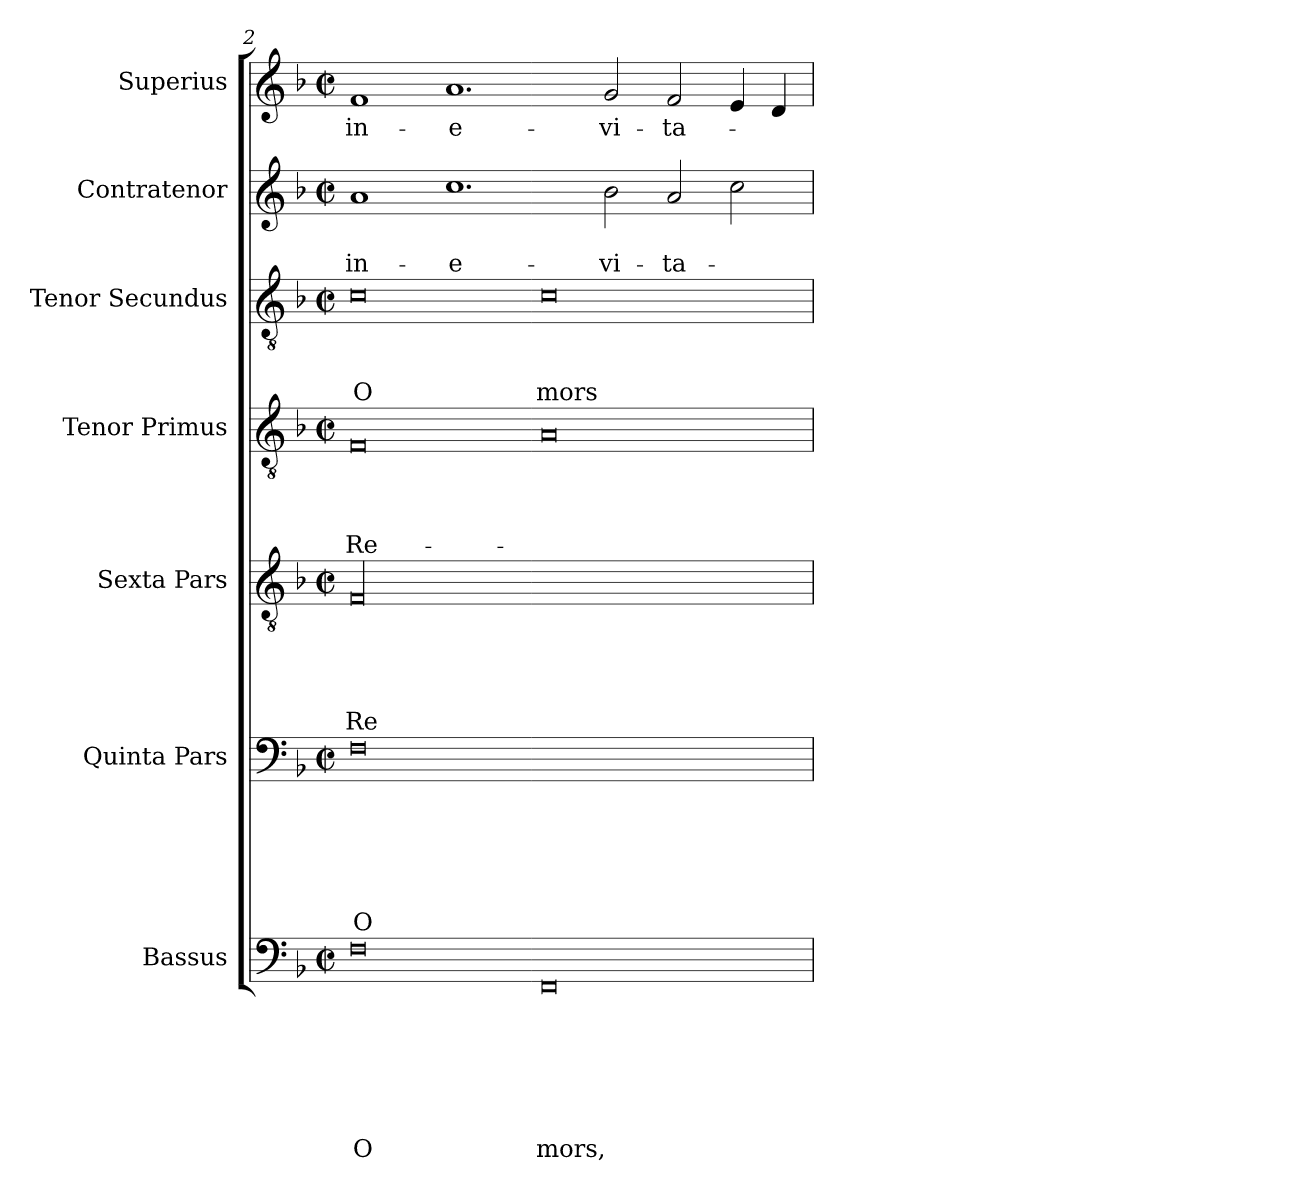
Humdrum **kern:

**kern	**text	**text	**text	**text	**text	**text	**text	**kern	**text	**text	**text	**text	**text	**text	**kern	**text	**text	**text	**text	**text	**kern	**text	**text	**text	**text	**kern	**text	**text	**text	**kern	**text	**text	**kern	**text
*part7	*part7	*part7	*part7	*part7	*part7	*part7	*part7	*part6	*part6	*part6	*part6	*part6	*part6	*part6	*part5	*part5	*part5	*part5	*part5	*part5	*part4	*part4	*part4	*part4	*part4	*part3	*part3	*part3	*part3	*part2	*part2	*part2	*part1	*part1
*staff7	*staff7	*staff7	*staff7	*staff7	*staff7	*staff7	*staff7	*staff6	*staff6	*staff6	*staff6	*staff6	*staff6	*staff6	*staff5	*staff5	*staff5	*staff5	*staff5	*staff5	*staff4	*staff4	*staff4	*staff4	*staff4	*staff3	*staff3	*staff3	*staff3	*staff2	*staff2	*staff2	*staff1	*staff1
*I"Bassus	*	*	*	*	*	*	*	*I"Quinta Pars	*	*	*	*	*	*	*I"Sexta Pars	*	*	*	*	*	*I"Tenor Primus	*	*	*	*	*I"Tenor Secundus	*	*	*	*I"Contratenor	*	*	*I"Superius	*
*clefF4	*	*	*	*	*	*	*	*clefF4	*	*	*	*	*	*	*clefGv2	*	*	*	*	*	*clefGv2	*	*	*	*	*clefGv2	*	*	*	*clefG2	*	*	*clefG2	*
*k[b-]	*	*	*	*	*	*	*	*k[b-]	*	*	*	*	*	*	*k[b-]	*	*	*	*	*	*k[b-]	*	*	*	*	*k[b-]	*	*	*	*k[b-]	*	*	*k[b-]	*
*F:	*	*	*	*	*	*	*	*F:	*	*	*	*	*	*	*F:	*	*	*	*	*	*F:	*	*	*	*	*F:	*	*	*	*F:	*	*	*F:	*
*M2/2	*	*	*	*	*	*	*	*M2/2	*	*	*	*	*	*	*M2/2	*	*	*	*	*	*M2/2	*	*	*	*	*M2/2	*	*	*	*M2/2	*	*	*M2/2	*
*met(c|)	*	*	*	*	*	*	*	*met(c|)	*	*	*	*	*	*	*met(c|)	*	*	*	*	*	*met(c|)	*	*	*	*	*met(c|)	*	*	*	*met(c|)	*	*	*met(c|)	*
=2	=2	=2	=2	=2	=2	=2	=2	=2	=2	=2	=2	=2	=2	=2	=2	=2	=2	=2	=2	=2	=2	=2	=2	=2	=2	=2	=2	=2	=2	=2	=2	=2	=2	=2
!	!	!	!	!	!	!	!LO:LY:b	!	!	!	!	!	!	!LO:LY:b:rj	!	!	!	!	!	!LO:LY:b	!	!	!	!	!LO:LY:b	!	!	!	!LO:LY:b:rj	!	!	!LO:LY:b	!	!LO:LY:b
0F	.	.	.	.	.	.	O	0F	.	.	.	.	.	O	00F	.	.	.	.	Re-	0F	.	.	.	Re-	0c	.	.	O	1a	.	in-	1f	in-
!	!	!	!	!	!	!	!	!	!	!	!	!	!	!	!	!	!	!	!	!	!	!	!	!	!	!	!	!	!	!	!	!LO:LY:b:rj	!	!LO:LY:b:rj
.	.	.	.	.	.	.	.	.	.	.	.	.	.	.	.	.	.	.	.	.	.	.	.	.	.	.	.	.	.	1.cc	.	-e-	1.a	-e-
!	!	!	!	!	!	!	!LO:LY:b	!	!	!	!	!	!	!	!	!	!	!	!	!	!	!	!	!	!	!	!	!	!LO:LY:b	!	!	!	!	!
0FF	.	.	.	.	.	.	mors,	0ryy	.	.	.	.	.	.	.	.	.	.	.	.	0A	.	.	.	.	0c	.	.	mors	.	.	.	.	.
!	!	!	!	!	!	!	!	!	!	!	!	!	!	!	!	!	!	!	!	!	!	!	!	!	!	!	!	!	!	!	!	!LO:LY:b	!	!LO:LY:b
.	.	.	.	.	.	.	.	.	.	.	.	.	.	.	.	.	.	.	.	.	.	.	.	.	.	.	.	.	.	2b-\	.	-vi-	2g/	-vi-
!	!	!	!	!	!	!	!	!	!	!	!	!	!	!	!	!	!	!	!	!	!	!	!	!	!	!	!	!	!	!	!	!LO:LY:b	!	!LO:LY:b
.	.	.	.	.	.	.	.	.	.	.	.	.	.	.	.	.	.	.	.	.	.	.	.	.	.	.	.	.	.	2a/	.	-ta-	2f/	-ta-
.	.	.	.	.	.	.	.	.	.	.	.	.	.	.	.	.	.	.	.	.	.	.	.	.	.	.	.	.	.	2cc\	.	.	4e/	.
.	.	.	.	.	.	.	.	.	.	.	.	.	.	.	.	.	.	.	.	.	.	.	.	.	.	.	.	.	.	.	.	.	4d/	.
=	=	=	=	=	=	=	=	=	=	=	=	=	=	=	=	=	=	=	=	=	=	=	=	=	=	=	=	=	=	=	=	=	=	=
*-	*-	*-	*-	*-	*-	*-	*-	*-	*-	*-	*-	*-	*-	*-	*-	*-	*-	*-	*-	*-	*-	*-	*-	*-	*-	*-	*-	*-	*-	*-	*-	*-	*-	*-
